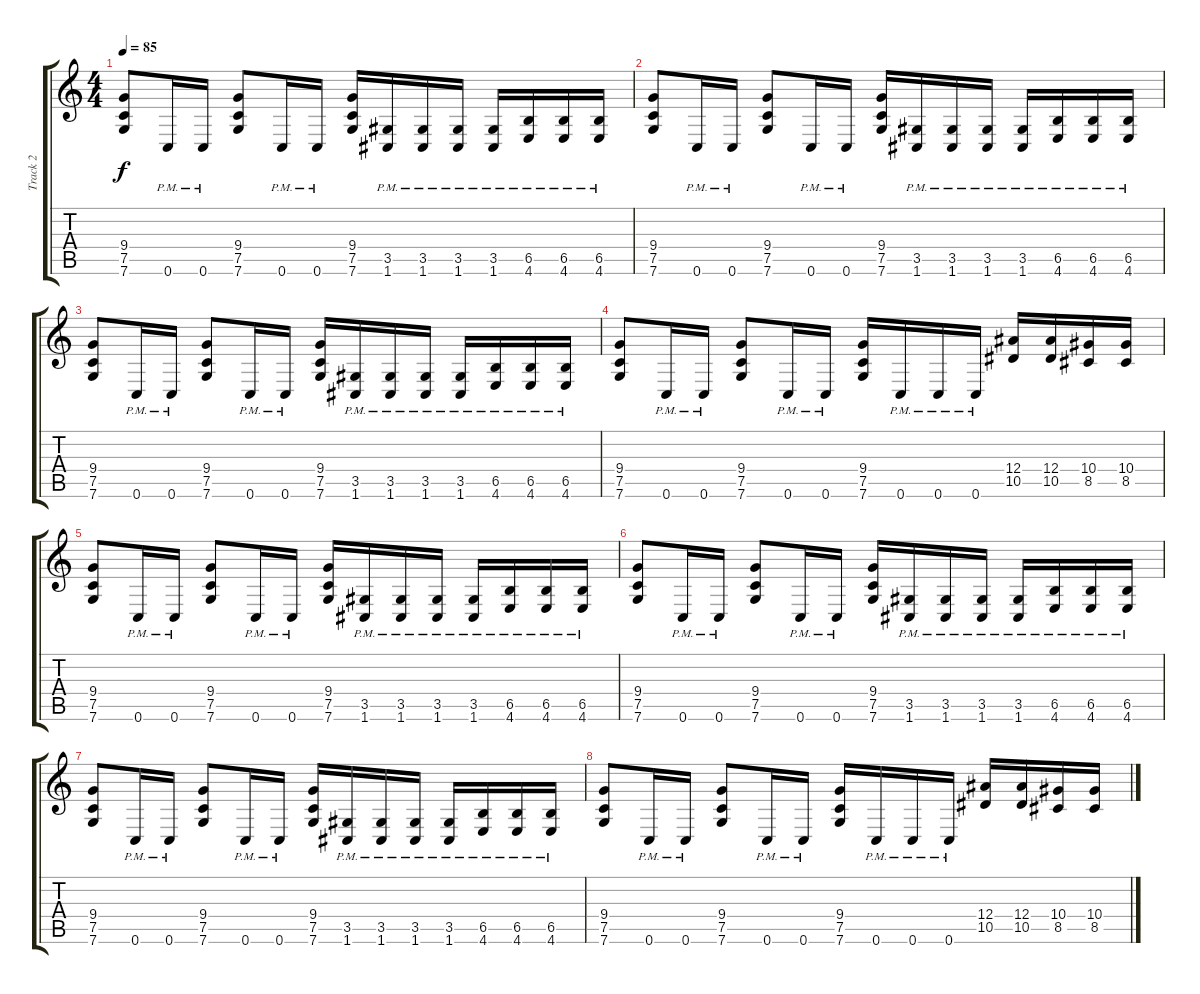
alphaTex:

\track ("Track 2" "Track 2") {instrument distortionguitar}
\staff {score tabs}
\tuning (C4 G3 Eb3 Bb2 F2 C2) {hide}
\ts (4 4)
\tempo 85
\clef g2
\ks c
(9.4 7.5 7.6).8{dy f} 0.6{pm}.16 0.6{pm}.16 (9.4 7.5 7.6).8 0.6{pm}.16 0.6{pm}.16 (9.4 7.5 7.6).16 (3.5{pm} 1.6{pm}).16 (3.5{pm} 1.6{pm}).16 (3.5{pm} 1.6{pm}).16 (3.5{pm} 1.6{pm}).16 (6.5{pm} 4.6{pm}).16 (6.5{pm} 4.6{pm}).16 (6.5{pm} 4.6{pm}).16 |
(9.4 7.5 7.6).8 0.6{pm}.16 0.6{pm}.16 (9.4 7.5 7.6).8 0.6{pm}.16 0.6{pm}.16 (9.4 7.5 7.6).16 (3.5{pm} 1.6{pm}).16 (3.5{pm} 1.6{pm}).16 (3.5{pm} 1.6{pm}).16 (3.5{pm} 1.6{pm}).16 (6.5{pm} 4.6{pm}).16 (6.5{pm} 4.6{pm}).16 (6.5{pm} 4.6{pm}).16 |
(9.4 7.5 7.6).8 0.6{pm}.16 0.6{pm}.16 (9.4 7.5 7.6).8 0.6{pm}.16 0.6{pm}.16 (9.4 7.5 7.6).16 (3.5{pm} 1.6{pm}).16 (3.5{pm} 1.6{pm}).16 (3.5{pm} 1.6{pm}).16 (3.5{pm} 1.6{pm}).16 (6.5{pm} 4.6{pm}).16 (6.5{pm} 4.6{pm}).16 (6.5{pm} 4.6{pm}).16 |
(9.4 7.5 7.6).8 0.6{pm}.16 0.6{pm}.16 (9.4 7.5 7.6).8 0.6{pm}.16 0.6{pm}.16 (9.4 7.5 7.6).16 0.6{pm}.16 0.6{pm}.16 0.6{pm}.16 (12.4 10.5).16 (12.4 10.5).16 (10.4 8.5).16 (10.4 8.5).16 |
(9.4 7.5 7.6).8 0.6{pm}.16 0.6{pm}.16 (9.4 7.5 7.6).8 0.6{pm}.16 0.6{pm}.16 (9.4 7.5 7.6).16 (3.5{pm} 1.6{pm}).16 (3.5{pm} 1.6{pm}).16 (3.5{pm} 1.6{pm}).16 (3.5{pm} 1.6{pm}).16 (6.5{pm} 4.6{pm}).16 (6.5{pm} 4.6{pm}).16 (6.5{pm} 4.6{pm}).16 |
(9.4 7.5 7.6).8 0.6{pm}.16 0.6{pm}.16 (9.4 7.5 7.6).8 0.6{pm}.16 0.6{pm}.16 (9.4 7.5 7.6).16 (3.5{pm} 1.6{pm}).16 (3.5{pm} 1.6{pm}).16 (3.5{pm} 1.6{pm}).16 (3.5{pm} 1.6{pm}).16 (6.5{pm} 4.6{pm}).16 (6.5{pm} 4.6{pm}).16 (6.5{pm} 4.6{pm}).16 |
(9.4 7.5 7.6).8 0.6{pm}.16 0.6{pm}.16 (9.4 7.5 7.6).8 0.6{pm}.16 0.6{pm}.16 (9.4 7.5 7.6).16 (3.5{pm} 1.6{pm}).16 (3.5{pm} 1.6{pm}).16 (3.5{pm} 1.6{pm}).16 (3.5{pm} 1.6{pm}).16 (6.5{pm} 4.6{pm}).16 (6.5{pm} 4.6{pm}).16 (6.5{pm} 4.6{pm}).16 |
(9.4 7.5 7.6).8 0.6{pm}.16 0.6{pm}.16 (9.4 7.5 7.6).8 0.6{pm}.16 0.6{pm}.16 (9.4 7.5 7.6).16 0.6{pm}.16 0.6{pm}.16 0.6{pm}.16 (12.4 10.5).16 (12.4 10.5).16 (10.4 8.5).16 (10.4 8.5).16
